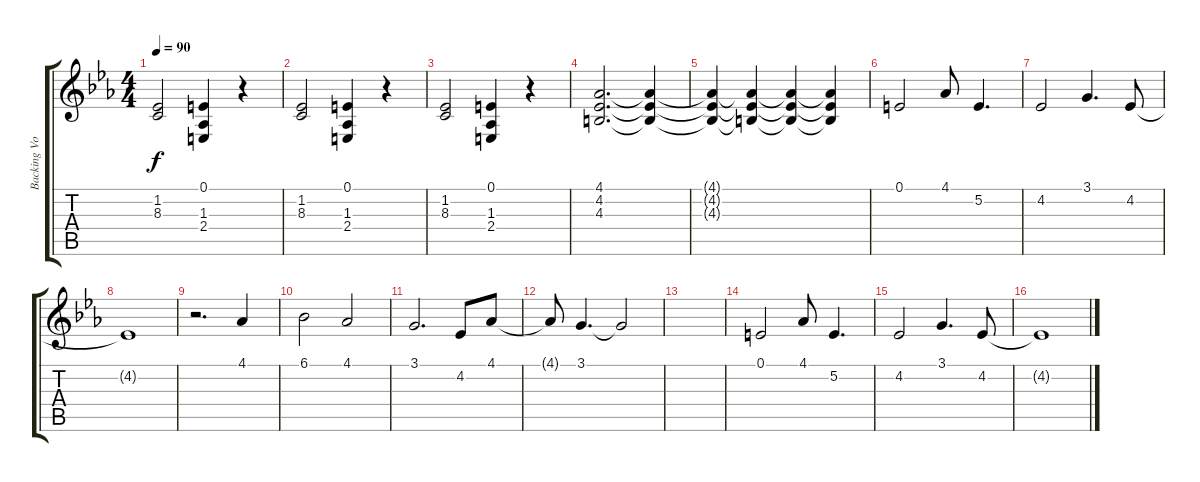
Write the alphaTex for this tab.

\track ("Backing Vocals" "Backing Vo") {instrument cello}
\staff {score tabs}
\tuning (E4 B3 G3 D3 A2 E2) {hide}
\ts (4 4)
\tempo 90
\clef g2
\ks cminor
(1.2 8.3).2{dy f} (0.1 1.3 2.4).4 r.4 |
(1.2 8.3).2 (0.1 1.3 2.4).4 r.4 |
(1.2 8.3).2 (0.1 1.3 2.4).4 r.4 |
(4.1 4.2 4.3).2{d volume 6} (4.1{t} 4.2{t} 4.3{t}).4 |
(4.1{t} 4.2{t} 4.3{t}).4 (4.1{t} 4.2{t} 4.3{t}).4 (4.1{t} 4.2{t} 4.3{t}).4 (4.1{t} 4.2{t} 4.3{t}).4 |
0.1.2{volume 9} 4.1.8 5.2.4{d} |
4.2.2 3.1.4{d} 4.2.8 |
4.2{t}.1 |
r.2{d} 4.1.4 |
6.1.2 4.1.2 |
3.1.2{d} 4.2.8 4.1.8 |
4.1{t}.8 3.1.4{d} 3.1{t}.2 |
|
0.1.2 4.1.8 5.2.4{d} |
4.2.2 3.1.4{d} 4.2.8 |
4.2{t}.1
